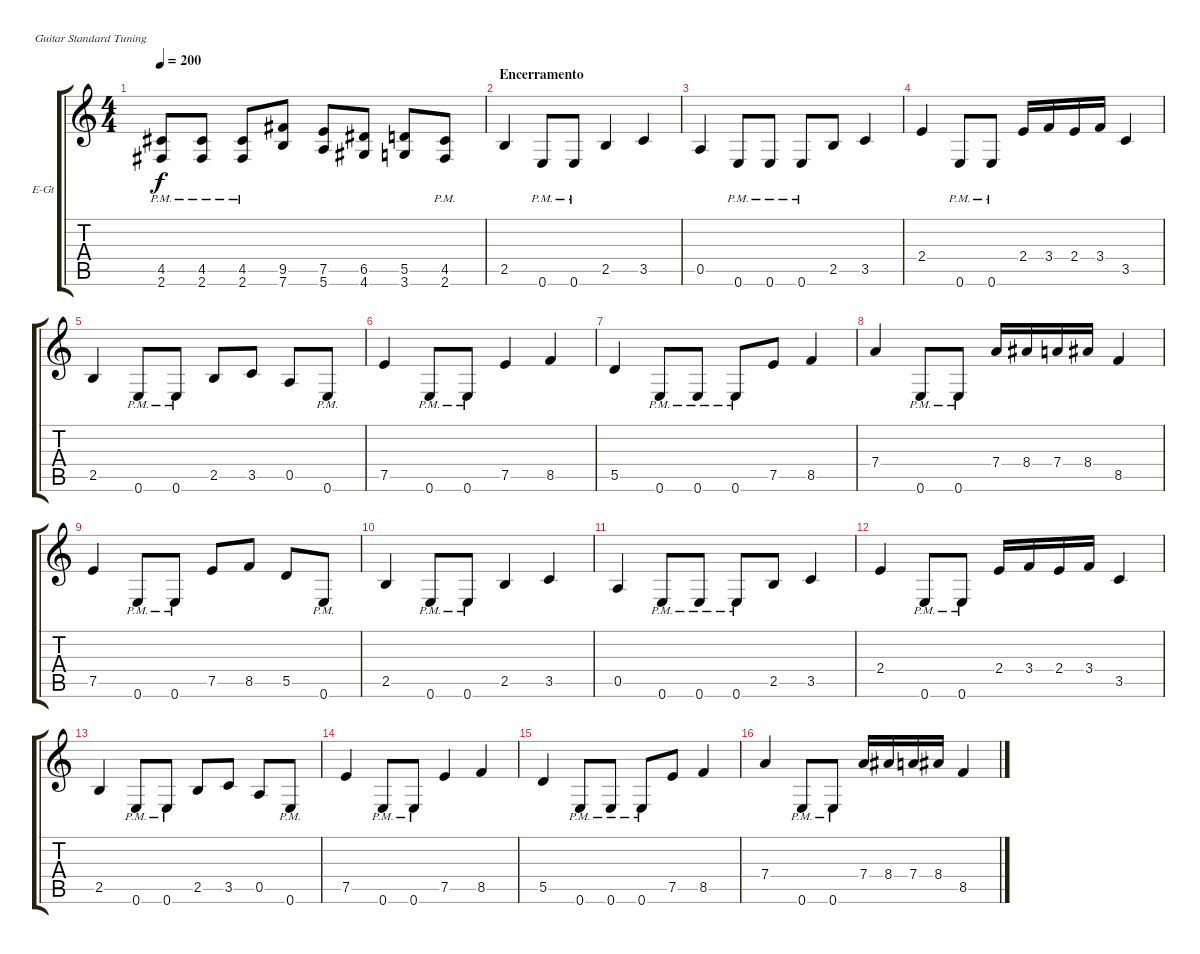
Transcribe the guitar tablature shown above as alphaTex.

\defaultSystemsLayout 4
\bracketExtendMode groupsimilarinstruments
\firstSystemTrackNameOrientation horizontal
\otherSystemsTrackNameOrientation horizontal
\track ("Electric Guitar" "E-Gt") {instrument distortionguitar}
\staff {score tabs}
\tuning (E4 B3 G3 D3 A2 E2)
\ts (4 4)
\tempo 200
\clef g2
\ks c
(4.5{pm} 2.6{pm}).8{dy f} (4.5{pm} 2.6{pm}).8 (4.5{pm} 2.6{pm}).8 (9.5 7.6).8 (7.5 5.6).8 (6.5 4.6).8 (5.5 3.6).8 (4.5{pm} 2.6{pm}).8 |
\section ("" "Encerramento")
2.5.4 0.6{pm}.8 0.6{pm}.8 2.5.4 3.5.4 |
0.5.4 0.6{pm}.8 0.6{pm}.8 0.6{pm}.8 2.5.8 3.5.4 |
2.4.4 0.6{pm}.8 0.6{pm}.8 2.4.16 3.4.16 2.4.16 3.4.16 3.5.4 |
2.5.4 0.6{pm}.8 0.6{pm}.8 2.5.8 3.5.8 0.5.8 0.6{pm}.8 |
7.5.4 0.6{pm}.8 0.6{pm}.8 7.5.4 8.5.4 |
5.5.4 0.6{pm}.8 0.6{pm}.8 0.6{pm}.8 7.5.8 8.5.4 |
7.4.4 0.6{pm}.8 0.6{pm}.8 7.4.16 8.4.16 7.4.16 8.4.16 8.5.4 |
7.5.4 0.6{pm}.8 0.6{pm}.8 7.5.8 8.5.8 5.5.8 0.6{pm}.8 |
2.5.4 0.6{pm}.8 0.6{pm}.8 2.5.4 3.5.4 |
0.5.4 0.6{pm}.8 0.6{pm}.8 0.6{pm}.8 2.5.8 3.5.4 |
2.4.4 0.6{pm}.8 0.6{pm}.8 2.4.16 3.4.16 2.4.16 3.4.16 3.5.4 |
2.5.4 0.6{pm}.8 0.6{pm}.8 2.5.8 3.5.8 0.5.8 0.6{pm}.8 |
7.5.4 0.6{pm}.8 0.6{pm}.8 7.5.4 8.5.4 |
5.5.4 0.6{pm}.8 0.6{pm}.8 0.6{pm}.8 7.5.8 8.5.4 |
7.4.4 0.6{pm}.8 0.6{pm}.8 7.4.16 8.4.16 7.4.16 8.4.16 8.5.4
